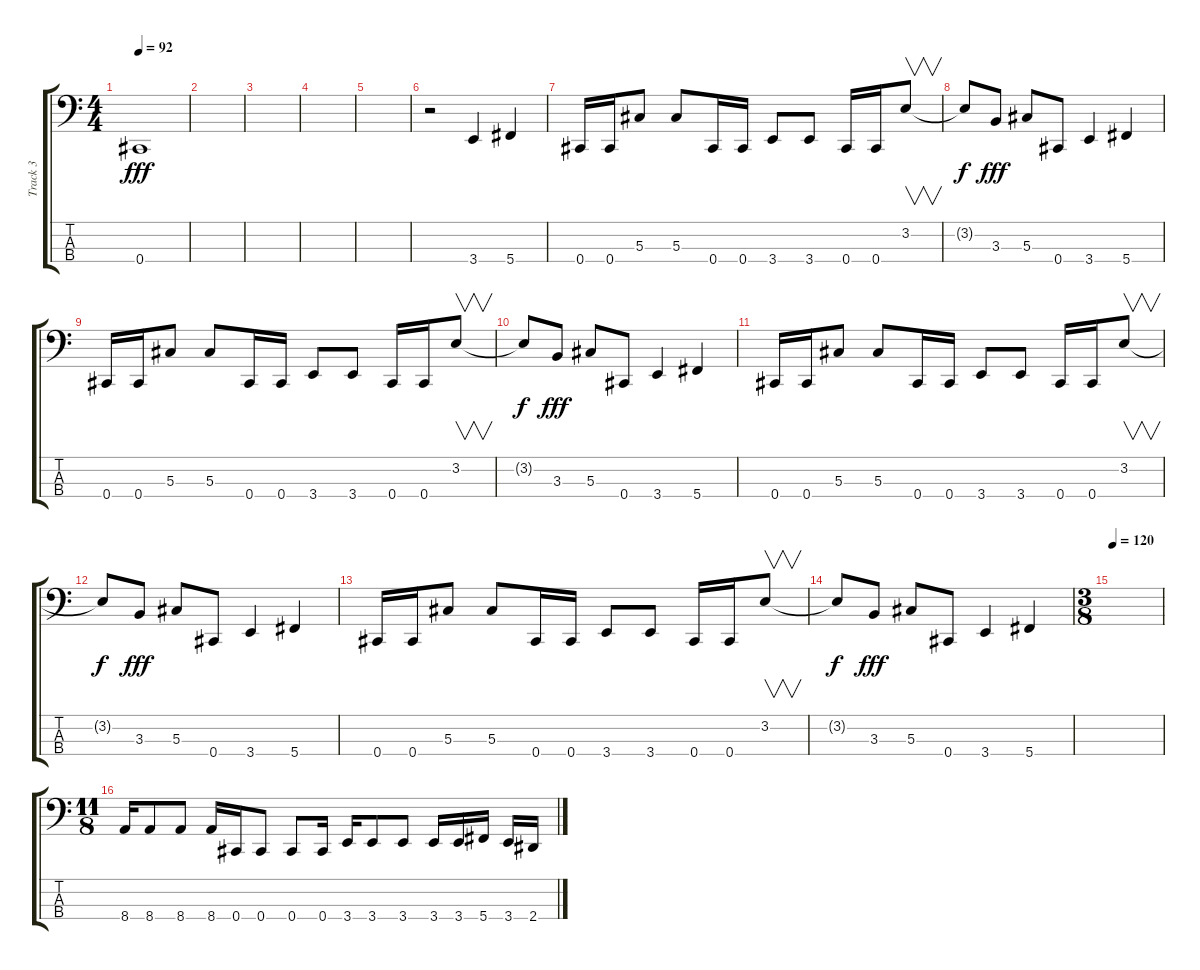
\track ("Track 3" "Track 3") {instrument electricbassfinger}
\staff {score tabs}
\tuning (Gb2 Db2 Ab1 Db1) {hide}
\ts (4 4)
\tempo 92
\clef f4
\ks c
0.4.1{dy fff} |
|
|
|
|
r.2 3.4.4 5.4.4 |
0.4.16 0.4.16 5.3.8 5.3.8 0.4.16 0.4.16 3.4.8 3.4.8 0.4.16 0.4.16 3.2.8{v} |
3.2{t}.8{dy f} 3.3.8{dy fff} 5.3.8 0.4.8 3.4.4 5.4.4 |
0.4.16 0.4.16 5.3.8 5.3.8 0.4.16 0.4.16 3.4.8 3.4.8 0.4.16 0.4.16 3.2.8{v} |
3.2{t}.8{dy f} 3.3.8{dy fff} 5.3.8 0.4.8 3.4.4 5.4.4 |
0.4.16 0.4.16 5.3.8 5.3.8 0.4.16 0.4.16 3.4.8 3.4.8 0.4.16 0.4.16 3.2.8{v} |
3.2{t}.8{dy f} 3.3.8{dy fff} 5.3.8 0.4.8 3.4.4 5.4.4 |
0.4.16 0.4.16 5.3.8 5.3.8 0.4.16 0.4.16 3.4.8 3.4.8 0.4.16 0.4.16 3.2.8{v} |
3.2{t}.8{dy f} 3.3.8{dy fff} 5.3.8 0.4.8 3.4.4 5.4.4 |
\ts (3 8)
\tempo 120
|
\ts (11 8)
8.4.16 8.4.8 8.4.8 8.4.16 0.4.16 0.4.8 0.4.8 0.4.16 3.4.16 3.4.8 3.4.8 3.4.16 3.4.16 5.4.16 3.4.16 2.4.16
